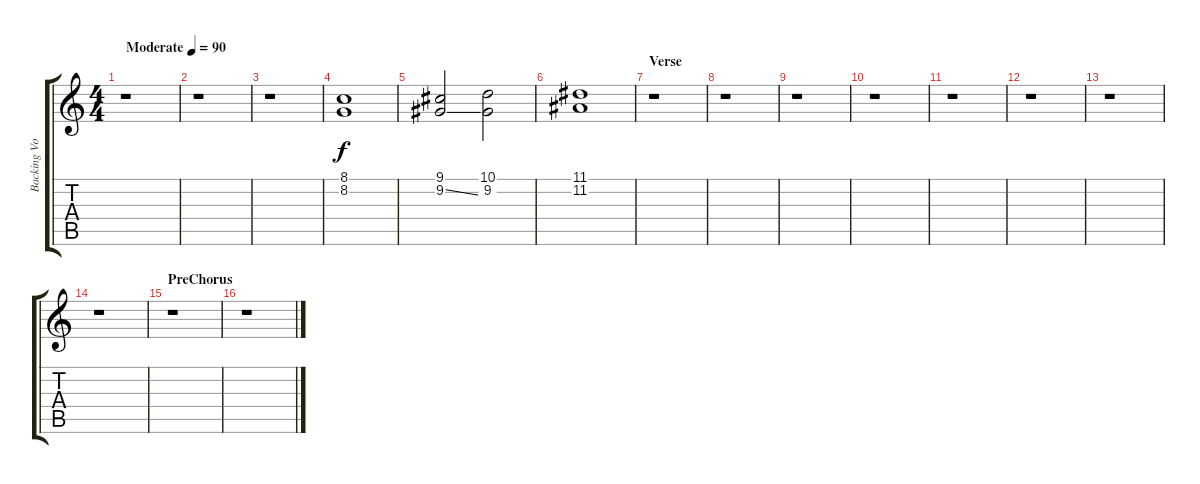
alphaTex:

\track ("Backing Vocals" "Backing Vo") {instrument voiceoohs}
\staff {score tabs}
\tuning (E4 B3 G3 D3 A2 E2) {hide}
\ts (4 4)
\tempo (90 "Moderate")
\clef g2
\ks c
r.1{dy f instrument voiceoohs} |
r.1 |
r.1 |
(8.1 8.2).1 |
(9.1 9.2{ss}).2 (10.1 9.2).2 |
(11.1 11.2).1 |
\section ("" "Verse")
r.1 |
r.1 |
r.1 |
r.1 |
r.1 |
r.1 |
r.1 |
r.1 |
\section ("" "PreChorus")
r.1 |
r.1
